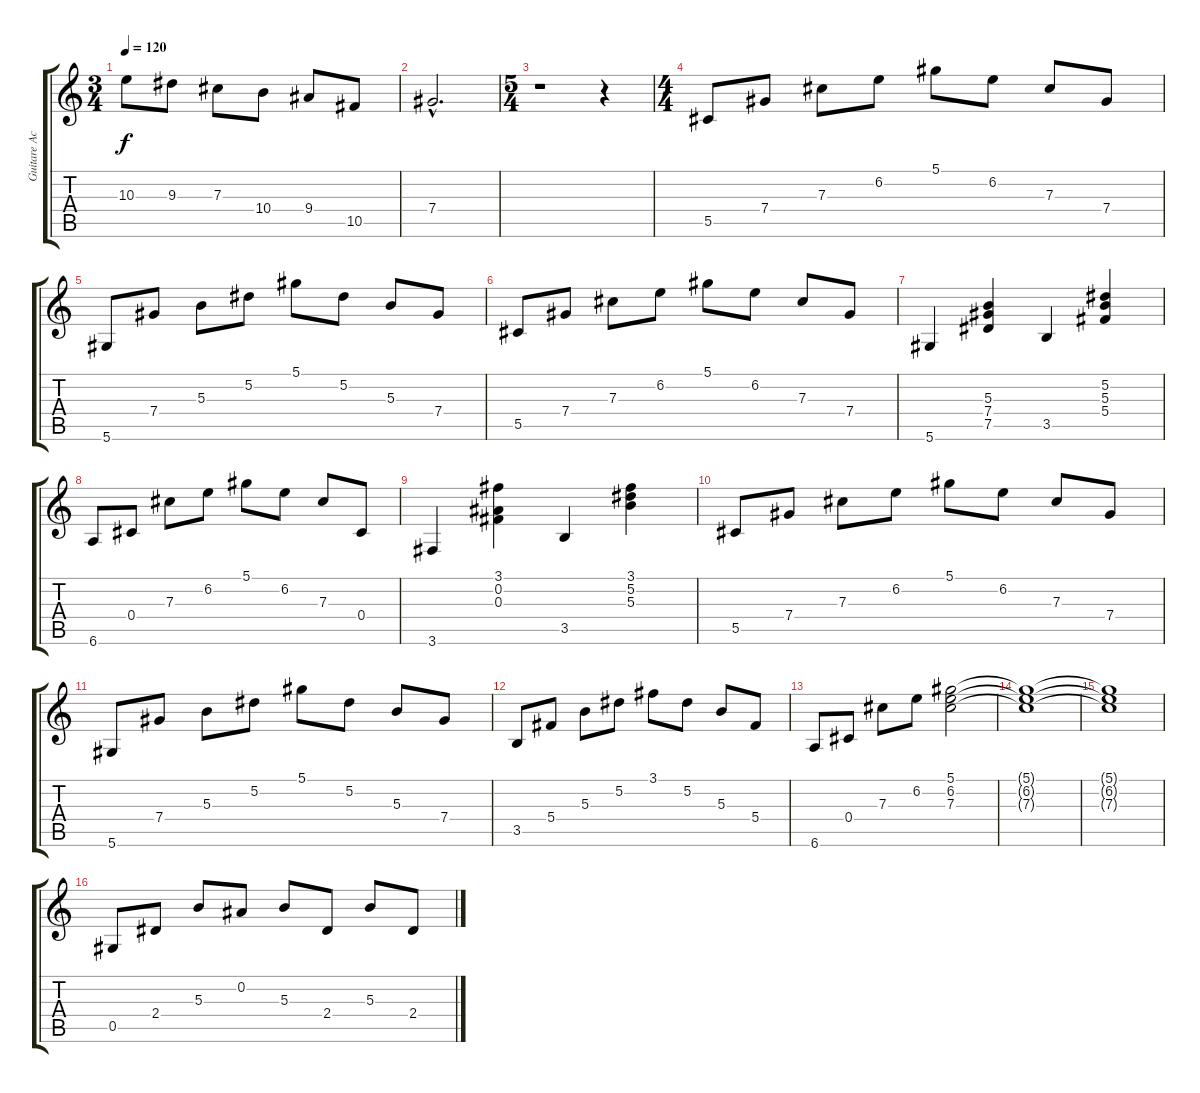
\track ("Guitare Acoustique 1" "Guitare Ac") {instrument acousticguitarsteel}
\staff {score tabs}
\tuning (Eb4 Bb3 Gb3 Db3 Ab2 Eb2) {hide}
\ts (3 4)
\tempo 120
\clef g2
\ks c
10.3.8{dy f} 9.3.8 7.3.8 10.4.8 9.4.8 10.5.8 |
7.4{hac}.2{d} |
\ts (5 4)
r.1 r.4 |
\ts (4 4)
5.5.8 7.4.8 7.3.8 6.2.8 5.1.8 6.2.8 7.3.8 7.4.8 |
5.6.8 7.4.8 5.3.8 5.2.8 5.1.8 5.2.8 5.3.8 7.4.8 |
5.5.8 7.4.8 7.3.8 6.2.8 5.1.8 6.2.8 7.3.8 7.4.8 |
5.6.4 (5.3 7.4 7.5).4 3.5.4 (5.2 5.3 5.4).4 |
6.6.8 0.4.8 7.3.8 6.2.8 5.1.8 6.2.8 7.3.8 0.4.8 |
3.6.4 (3.1 0.2 0.3).4 3.5.4 (3.1 5.2 5.3).4 |
5.5.8 7.4.8 7.3.8 6.2.8 5.1.8 6.2.8 7.3.8 7.4.8 |
5.6.8 7.4.8 5.3.8 5.2.8 5.1.8 5.2.8 5.3.8 7.4.8 |
3.5.8 5.4.8 5.3.8 5.2.8 3.1.8 5.2.8 5.3.8 5.4.8 |
6.6.8 0.4.8 7.3.8 6.2.8 (5.1 6.2 7.3).2 |
(5.1{t} 6.2{t} 7.3{t}).1 |
(5.1{t} 6.2{t} 7.3{t}).1 |
0.5.8 2.4.8 5.3.8 0.2.8 5.3.8 2.4.8 5.3.8 2.4.8
